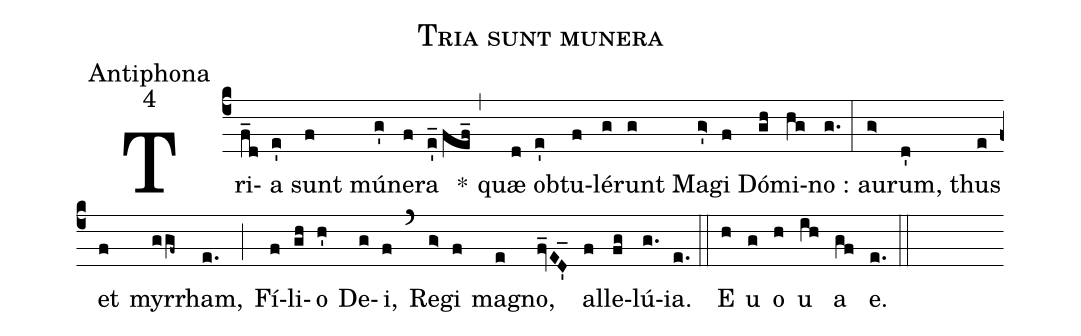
name:Tria sunt munera;
office-part:Antiphona;
mode:4;
%%
(c4) Tri(f_d)a(e') sunt(f) mú(g')ne(f)ra(e_'//fef_) *(,) quæ(d) ob(e')tu(f)lé(g)runt(g) Ma(g'>)gi(f) Dó(gh)mi(hg)no :(g.) (:) au(g>)rum,(d') thus(e) et(f) myr(ggf~)rham,(e.) (;) Fí(f)li(gh)o(h') De(g)i,(f) (`) Re(g>)gi(f) ma(e)gno,(f_vED'_) al(f)le(fg)lú(g.)ia.(e.) (::) E(h) u(g) o(h) u(ih) a(gf) e.(e.) (::)
